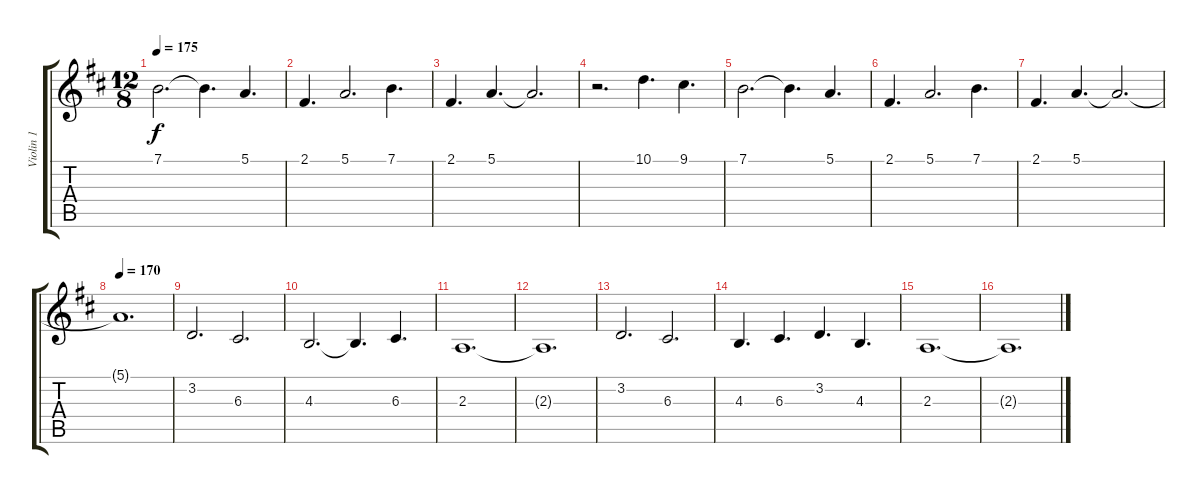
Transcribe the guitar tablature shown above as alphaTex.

\track ("Violin 1" "Violin 1") {instrument violin}
\staff {score tabs}
\tuning (E4 B3 G3 D3 A2 E2) {hide}
\ts (12 8)
\tempo 175
\clef g2
\ks d
7.1.2{d dy f} 7.1{t}.4{d} 5.1.4{d} |
2.1.4{d} 5.1.2{d} 7.1.4{d} |
2.1.4{d} 5.1.4{d} 5.1{t}.2{d} |
r.2{d} 10.1.4{d} 9.1.4{d} |
7.1.2{d} 7.1{t}.4{d} 5.1.4{d} |
2.1.4{d} 5.1.2{d} 7.1.4{d} |
2.1.4{d} 5.1.4{d} 5.1{t}.2{d} |
\tempo 170
5.1{t}.1{d} |
3.2.2{d} 6.3.2{d} |
4.3.2{d} 4.3{t}.4{d} 6.3.4{d} |
2.3.1{d} |
2.3{t}.1{d} |
3.2.2{d} 6.3.2{d} |
4.3.4{d} 6.3.4{d} 3.2.4{d} 4.3.4{d} |
2.3.1{d} |
2.3{t}.1{d}
